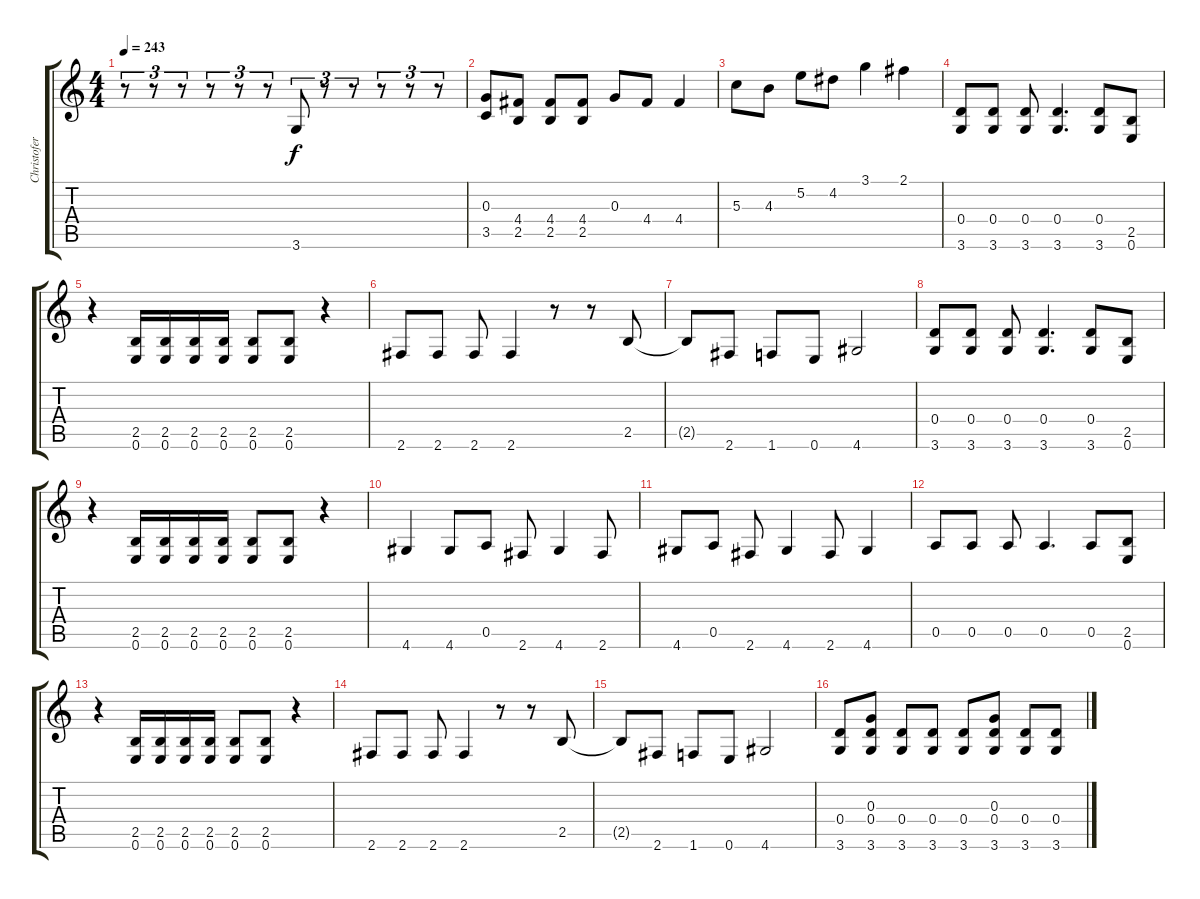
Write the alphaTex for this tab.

\track ("Christofer" "Christofer") {instrument distortionguitar}
\staff {score tabs}
\tuning (E4 B3 G3 D3 A2 E2) {hide}
\ts (4 4)
\tempo 243
\clef g2
\ks c
r.8{tu (3 2) dy f} r.8{tu (3 2)} r.8{tu (3 2)} r.8{tu (3 2)} r.8{tu (3 2)} r.8{tu (3 2)} 3.6.8{tu (3 2)} r.8{tu (3 2)} r.8{tu (3 2)} r.8{tu (3 2)} r.8{tu (3 2)} r.8{tu (3 2)} |
(0.3 3.5).8 (4.4 2.5).8 (4.4 2.5).8 (4.4 2.5).8 0.3.8 4.4.8 4.4.4 |
5.3.8 4.3.8 5.2.8 4.2.8 3.1.4 2.1.4 |
(0.4 3.6).8 (0.4 3.6).8 (0.4 3.6).8 (0.4 3.6).4{d} (0.4 3.6).8 (2.5 0.6).8 |
r.4 (2.5 0.6).16 (2.5 0.6).16 (2.5 0.6).16 (2.5 0.6).16 (2.5 0.6).8 (2.5 0.6).8 r.4 |
2.6.8 2.6.8 2.6.8 2.6.4 r.8 r.8 2.5.8 |
2.5{t}.8 2.6.8 1.6.8 0.6.8 4.6.2 |
(0.4 3.6).8 (0.4 3.6).8 (0.4 3.6).8 (0.4 3.6).4{d} (0.4 3.6).8 (2.5 0.6).8 |
r.4 (2.5 0.6).16 (2.5 0.6).16 (2.5 0.6).16 (2.5 0.6).16 (2.5 0.6).8 (2.5 0.6).8 r.4 |
4.6.4 4.6.8 0.5.8 2.6.8 4.6.4 2.6.8 |
4.6.8 0.5.8 2.6.8 4.6.4 2.6.8 4.6.4 |
0.5.8 0.5.8 0.5.8 0.5.4{d} 0.5.8 (2.5 0.6).8 |
r.4 (2.5 0.6).16 (2.5 0.6).16 (2.5 0.6).16 (2.5 0.6).16 (2.5 0.6).8 (2.5 0.6).8 r.4 |
2.6.8 2.6.8 2.6.8 2.6.4 r.8 r.8 2.5.8 |
2.5{t}.8 2.6.8 1.6.8 0.6.8 4.6.2 |
(0.4 3.6).8 (0.3 0.4 3.6).8 (0.4 3.6).8 (0.4 3.6).8 (0.4 3.6).8 (0.3 0.4 3.6).8 (0.4 3.6).8 (0.4 3.6).8
